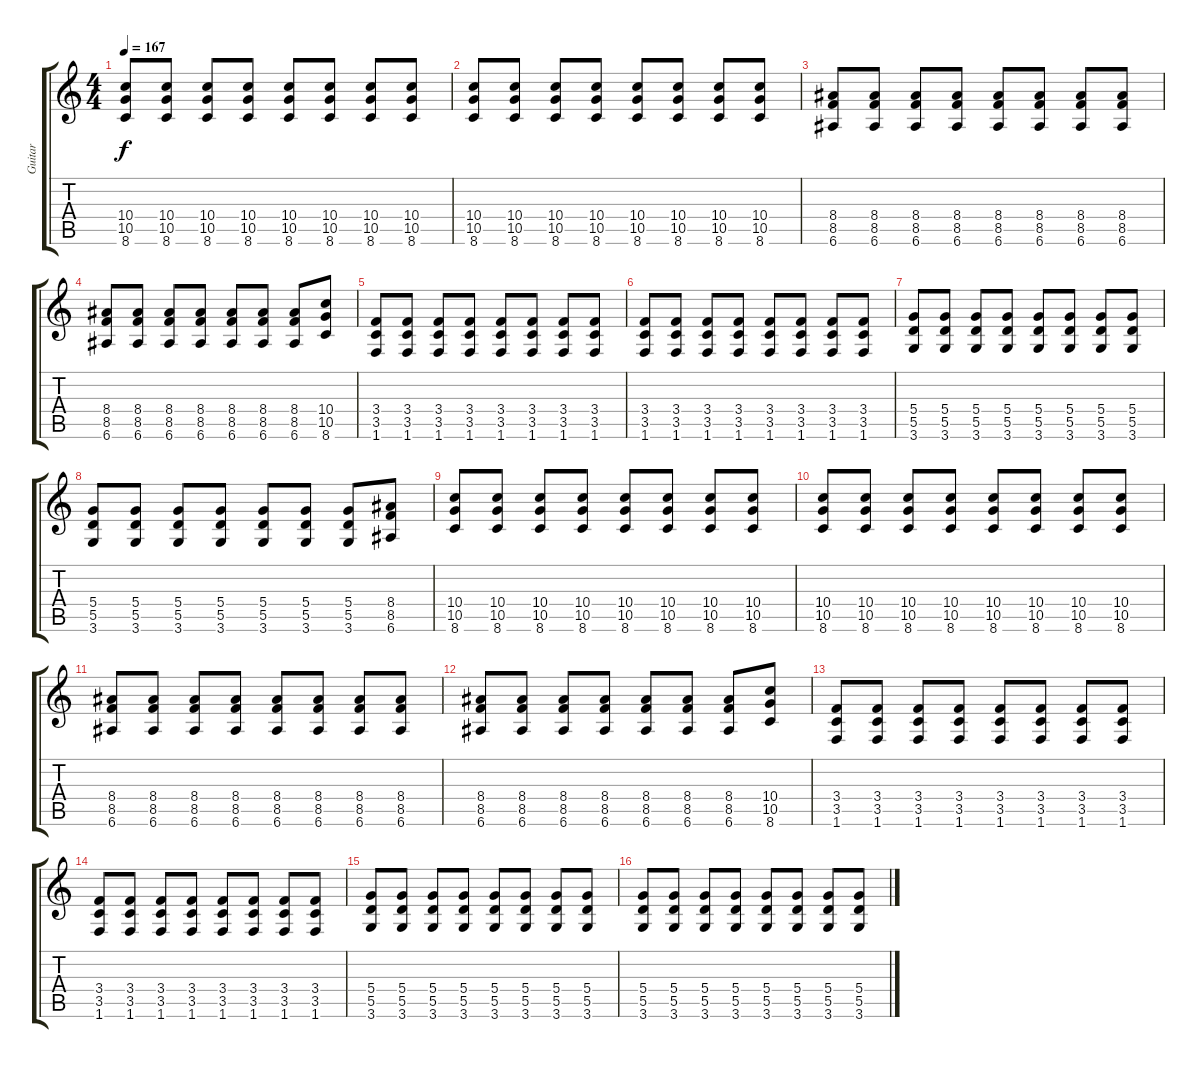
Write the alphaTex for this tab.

\track ("Guitar" "Guitar") {instrument distortionguitar}
\staff {score tabs}
\tuning (E4 B3 G3 D3 A2 E2) {hide}
\ts (4 4)
\tempo 167
\clef g2
\ks c
(10.4 10.5 8.6).8{dy f volume 10 balance 0 instrument distortionguitar} (10.4 10.5 8.6).8 (10.4 10.5 8.6).8 (10.4 10.5 8.6).8 (10.4 10.5 8.6).8 (10.4 10.5 8.6).8 (10.4 10.5 8.6).8 (10.4 10.5 8.6).8 |
(10.4 10.5 8.6).8 (10.4 10.5 8.6).8 (10.4 10.5 8.6).8 (10.4 10.5 8.6).8 (10.4 10.5 8.6).8 (10.4 10.5 8.6).8 (10.4 10.5 8.6).8 (10.4 10.5 8.6).8 |
(8.4 8.5 6.6).8 (8.4 8.5 6.6).8 (8.4 8.5 6.6).8 (8.4 8.5 6.6).8 (8.4 8.5 6.6).8 (8.4 8.5 6.6).8 (8.4 8.5 6.6).8 (8.4 8.5 6.6).8 |
(8.4 8.5 6.6).8 (8.4 8.5 6.6).8 (8.4 8.5 6.6).8 (8.4 8.5 6.6).8 (8.4 8.5 6.6).8 (8.4 8.5 6.6).8 (8.4 8.5 6.6).8 (10.4 10.5 8.6).8 |
(3.4 3.5 1.6).8 (3.4 3.5 1.6).8 (3.4 3.5 1.6).8 (3.4 3.5 1.6).8 (3.4 3.5 1.6).8 (3.4 3.5 1.6).8 (3.4 3.5 1.6).8 (3.4 3.5 1.6).8 |
(3.4 3.5 1.6).8 (3.4 3.5 1.6).8 (3.4 3.5 1.6).8 (3.4 3.5 1.6).8 (3.4 3.5 1.6).8 (3.4 3.5 1.6).8 (3.4 3.5 1.6).8 (3.4 3.5 1.6).8 |
(5.4 5.5 3.6).8 (5.4 5.5 3.6).8 (5.4 5.5 3.6).8 (5.4 5.5 3.6).8 (5.4 5.5 3.6).8 (5.4 5.5 3.6).8 (5.4 5.5 3.6).8 (5.4 5.5 3.6).8 |
(5.4 5.5 3.6).8 (5.4 5.5 3.6).8 (5.4 5.5 3.6).8 (5.4 5.5 3.6).8 (5.4 5.5 3.6).8 (5.4 5.5 3.6).8 (5.4 5.5 3.6).8 (8.4 8.5 6.6).8 |
(10.4 10.5 8.6).8 (10.4 10.5 8.6).8 (10.4 10.5 8.6).8 (10.4 10.5 8.6).8 (10.4 10.5 8.6).8 (10.4 10.5 8.6).8 (10.4 10.5 8.6).8 (10.4 10.5 8.6).8 |
(10.4 10.5 8.6).8 (10.4 10.5 8.6).8 (10.4 10.5 8.6).8 (10.4 10.5 8.6).8 (10.4 10.5 8.6).8 (10.4 10.5 8.6).8 (10.4 10.5 8.6).8 (10.4 10.5 8.6).8 |
(8.4 8.5 6.6).8 (8.4 8.5 6.6).8 (8.4 8.5 6.6).8 (8.4 8.5 6.6).8 (8.4 8.5 6.6).8 (8.4 8.5 6.6).8 (8.4 8.5 6.6).8 (8.4 8.5 6.6).8 |
(8.4 8.5 6.6).8 (8.4 8.5 6.6).8 (8.4 8.5 6.6).8 (8.4 8.5 6.6).8 (8.4 8.5 6.6).8 (8.4 8.5 6.6).8 (8.4 8.5 6.6).8 (10.4 10.5 8.6).8 |
(3.4 3.5 1.6).8 (3.4 3.5 1.6).8 (3.4 3.5 1.6).8 (3.4 3.5 1.6).8 (3.4 3.5 1.6).8 (3.4 3.5 1.6).8 (3.4 3.5 1.6).8 (3.4 3.5 1.6).8 |
(3.4 3.5 1.6).8 (3.4 3.5 1.6).8 (3.4 3.5 1.6).8 (3.4 3.5 1.6).8 (3.4 3.5 1.6).8 (3.4 3.5 1.6).8 (3.4 3.5 1.6).8 (3.4 3.5 1.6).8 |
(5.4 5.5 3.6).8 (5.4 5.5 3.6).8 (5.4 5.5 3.6).8 (5.4 5.5 3.6).8 (5.4 5.5 3.6).8 (5.4 5.5 3.6).8 (5.4 5.5 3.6).8 (5.4 5.5 3.6).8 |
(5.4 5.5 3.6).8 (5.4 5.5 3.6).8 (5.4 5.5 3.6).8 (5.4 5.5 3.6).8 (5.4 5.5 3.6).8 (5.4 5.5 3.6).8 (5.4 5.5 3.6).8 (5.4 5.5 3.6).8
